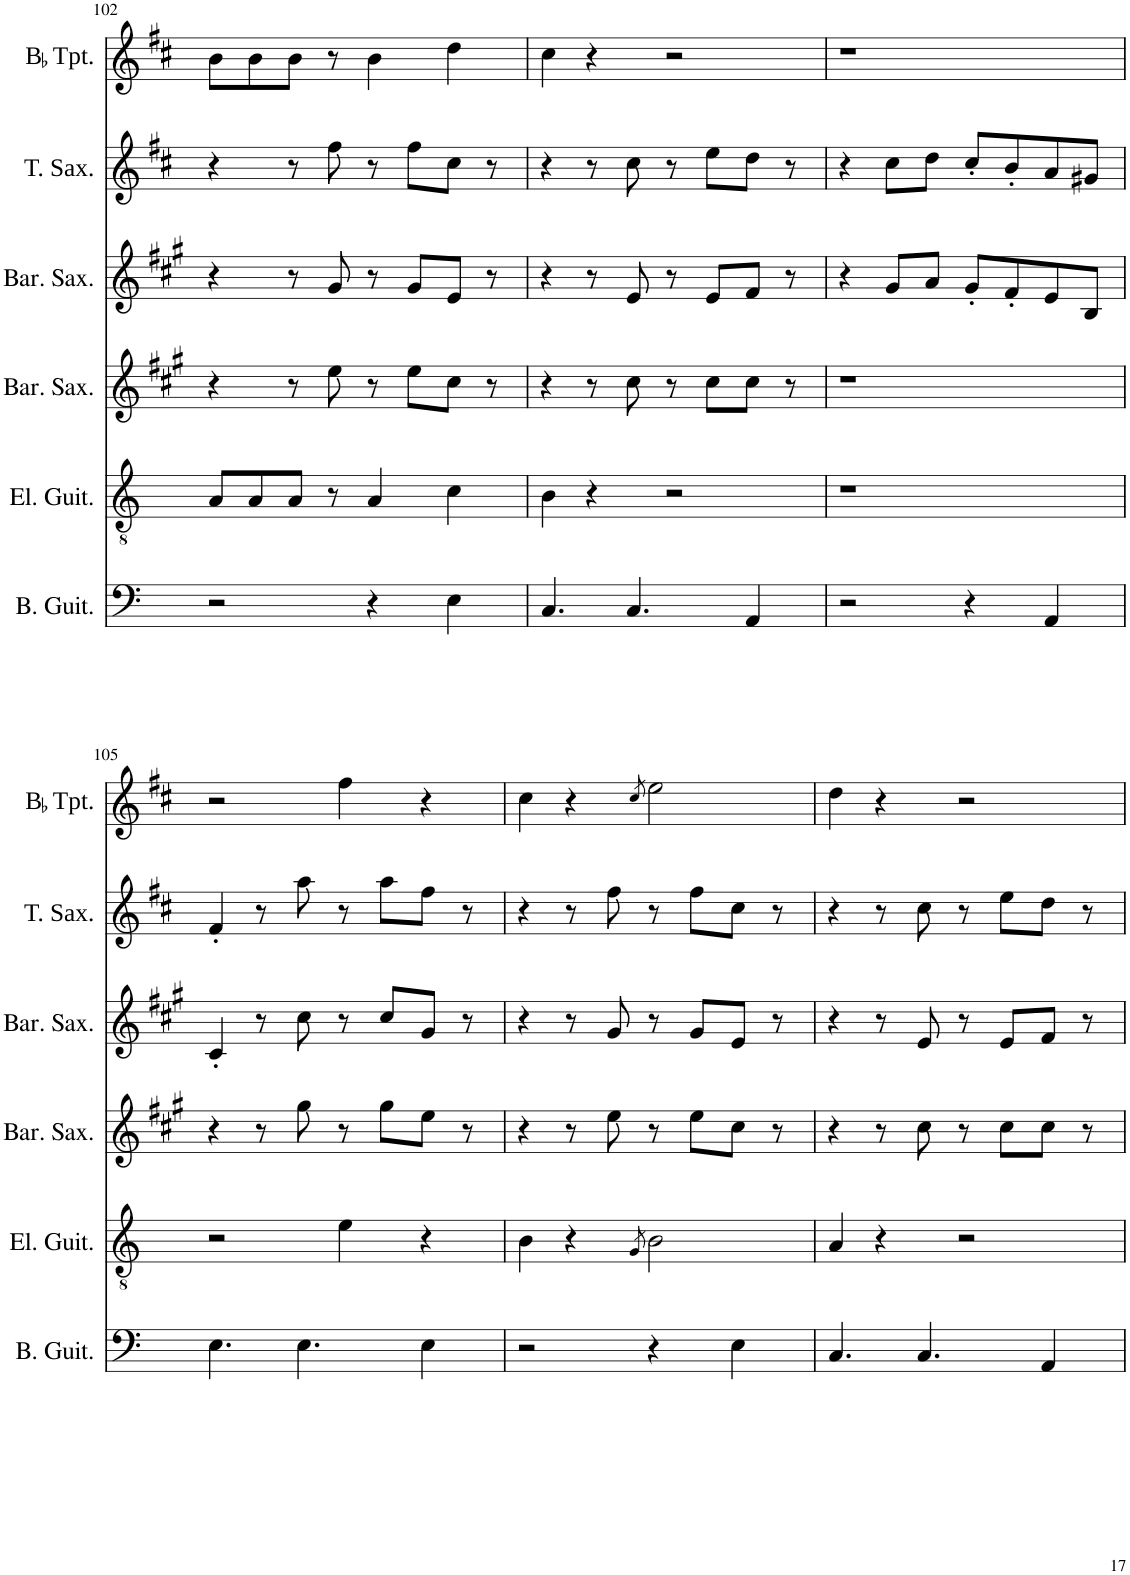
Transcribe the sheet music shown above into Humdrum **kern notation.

**kern	**kern	**kern	**kern	**kern	**kern	**kern	**kern
*part8	*part7	*part6	*part5	*part4	*part3	*part2	*part1
*staff8	*staff7	*staff6	*staff5	*staff4	*staff3	*staff2	*staff1
*I"Bass Guitar	*I"Electric Guitar	*I"Baritone Saxophone	*I"Baritone Saxophone	*I"Tenor Saxophone	*I"Alto Saxophone	*I"BaccidentalFlat Trumpet	*I"BaccidentalFlat Trumpet
*I'B. Guit.	*I'El. Guit.	*I'Bar. Sax.	*I'Bar. Sax.	*I'T. Sax.	*I'A. Sax.	*I'BaccidentalFlat Tpt.	*I'BaccidentalFlat Tpt.
!!LO:PB:g=z
*clefF4	*clefGv2	*clefG2	*clefG2	*clefG2	*clefG2	*clefG2	*clefG2
*Trd7c12	*	*Trd12c21	*Trd12c21	*Trd8c14	*Trd5c9	*Trd1c2	*Trd1c2
*k[]	*k[]	*k[f#c#g#]	*k[f#c#g#]	*k[f#c#]	*k[f#c#g#]	*k[f#c#]	*k[f#c#]
*M4/4	*M4/4	*M4/4	*M4/4	*M4/4	*M4/4	*M4/4	*M4/4
=102	=102	=102	=102	=102	=102	=102	=102
2r	8A/L	4r	4r	4r	4r	8bL	8b\L
.	8A/	.	.	.	.	8b	8b\
.	8A/J	8r	8r	8r	8r	8bJ	8b\J
.	8r	8ee\	8g#/	8ff#\	8ee	8r	8r
4r	4A/	8r	8r	8r	8r	4b	4b\
.	.	8ee\L	8g#/L	8ff#\L	8eeL	.	.
4E\	4c\	8cc#\J	8e/J	8cc#\J	8cc#J	4dd	4dd\
.	.	8r	8r	8r	8r	.	.
=103	=103	=103	=103	=103	=103	=103	=103
4.C/	4B\	4r	4r	4r	4r	4cc#	4cc#\
.	4r	8r	8r	8r	8r	4r	4r
4.C/	.	8cc#\	8e/	8cc#\	8cc#	.	.
.	2r	8r	8r	8r	8r	2r	2r
.	.	8cc#\L	8e/L	8ee\L	8cc#L	.	.
4AA/	.	8cc#\J	8f#/J	8dd\J	8cc#J	.	.
.	.	8r	8r	8r	8r	.	.
=104	=104	=104	=104	=104	=104	=104	=104
2r	1r	1r	4r	4r	1r	1r	1r
.	.	.	8g#/L	8cc#\L	.	.	.
.	.	.	8a/J	8dd\J	.	.	.
4r	.	.	8g#'/L	8cc#'/L	.	.	.
.	.	.	8f#'/	8b'/	.	.	.
4AA/	.	.	8e/	8a/	.	.	.
.	.	.	8B/J	8g#X/J	.	.	.
!!LO:LB:g=z
=105	=105	=105	=105	=105	=105	=105	=105
4.E\	2r	4r	4c#'/	4f#'/	4r	2r	2r
.	.	8r	8r	8r	8r	.	.
4.E\	.	8gg#\	8cc#\	8aa\	8gg#	.	.
.	4e\	8r	8r	8r	8r	4ff#	4ff#\
.	.	8gg#\L	8cc#/L	8aa\L	8gg#L	.	.
4E\	4r	8ee\J	8g#/J	8ff#\J	8eeJ	4r	4r
.	.	8r	8r	8r	8r	.	.
=106	=106	=106	=106	=106	=106	=106	=106
2r	4B\	4r	4r	4r	4r	4cc#	4cc#\
.	4r	8r	8r	8r	8r	4r	4r
.	.	8ee\	8g#/	8ff#\	8ee	.	.
.	8qG/	.	.	.	.	8qa	8qcc#/
4r	2B\	8r	8r	8r	8r	2cc#	2ee\
.	.	8ee\L	8g#/L	8ff#\L	8eeL	.	.
4E\	.	8cc#\J	8e/J	8cc#\J	8cc#J	.	.
.	.	8r	8r	8r	8r	.	.
=107	=107	=107	=107	=107	=107	=107	=107
4.C/	4A/	4r	4r	4r	4r	4b	4dd\
.	4r	8r	8r	8r	8r	4r	4r
4.C/	.	8cc#\	8e/	8cc#\	8cc#	.	.
.	2r	8r	8r	8r	8r	2r	2r
.	.	8cc#\L	8e/L	8ee\L	8cc#L	.	.
4AA/	.	8cc#\J	8f#/J	8dd\J	8cc#J	.	.
.	.	8r	8r	8r	8r	.	.
=	=	=	=	=	=	=	=
*-	*-	*-	*-	*-	*-	*-	*-
